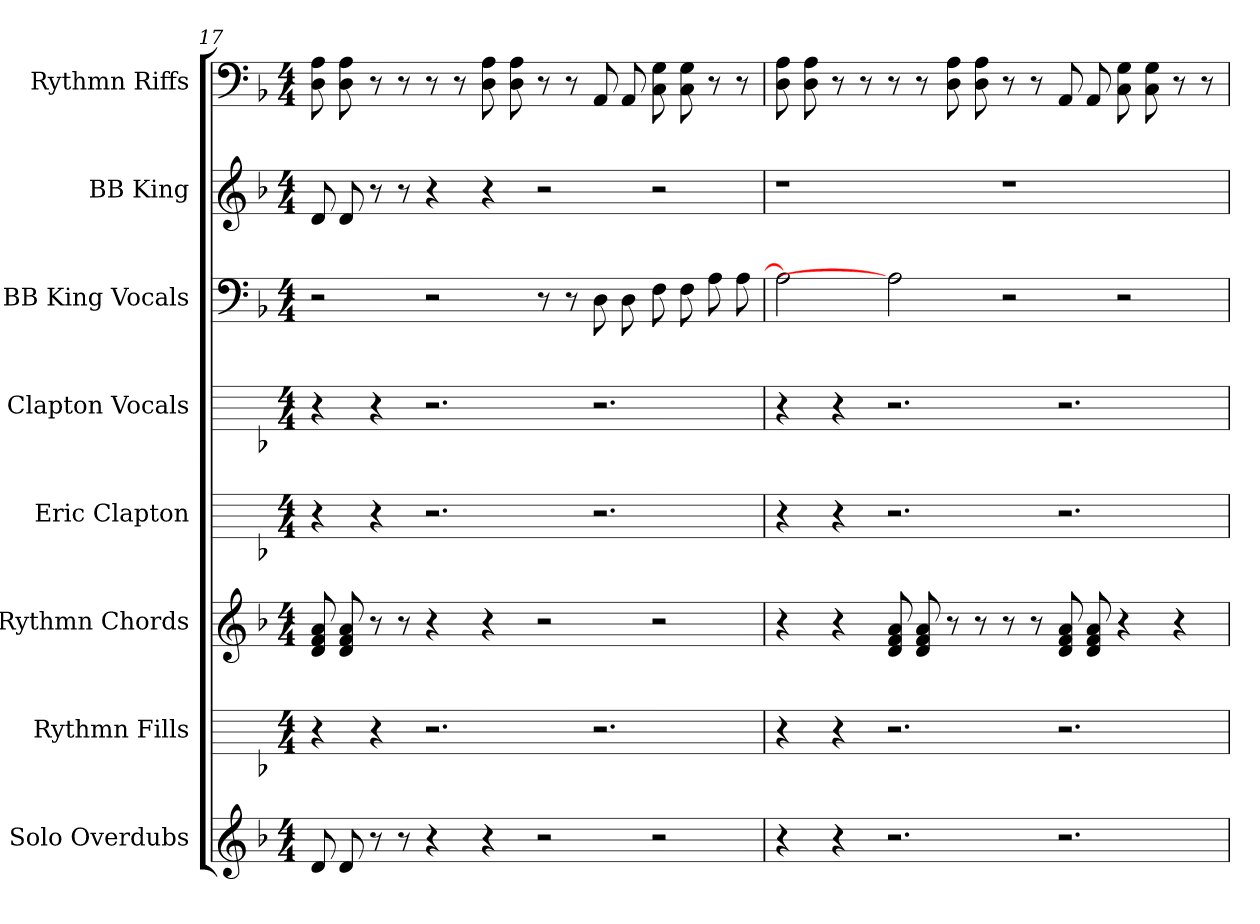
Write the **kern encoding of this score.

**kern	**kern	**kern	**kern	**kern	**kern	**kern	**kern
*part8	*part7	*part6	*part5	*part4	*part3	*part2	*part1
*staff8	*staff7	*staff6	*staff5	*staff4	*staff3	*staff2	*staff1
*I"Solo Overdubs	*I"Rythmn Fills	*I"Rythmn Chords	*I"Eric Clapton	*I"Clapton Vocals	*I"BB King Vocals	*I"BB King	*I"Rythmn Riffs
*	*	*	*	*	*	*	*
*k[b-]	*k[b-]	*k[b-]	*k[b-]	*k[b-]	*k[b-]	*k[b-]	*k[b-]
*M4/4	*M4/4	*M4/4	*M4/4	*M4/4	*M4/4	*M4/4	*M4/4
=17	=17	=17	=17	=17	=17	=17	=17
8d	4r	8a 8f 8d	4r	4r	2r	8d	8A 8D
8d	.	8a 8f 8d	.	.	.	8d	8A 8D
8r	4r	8r	4r	4r	.	8r	8r
8r	.	8r	.	.	.	8r	8r
4r	2.r	4r	2.r	2.r	2r	4r	8r
.	.	.	.	.	.	.	8r
4r	.	4r	.	.	.	4r	8A 8D
.	.	.	.	.	.	.	8A 8D
2r	.	2r	.	.	8r	2r	8r
.	.	.	.	.	8r	.	8r
.	2.r	.	2.r	2.r	8D	.	8AA
.	.	.	.	.	8D	.	8AA
2r	.	2r	.	.	8F	2r	8G 8C
.	.	.	.	.	8F	.	8G 8C
.	.	.	.	.	8A	.	8r
.	.	.	.	.	8A	.	8r
=18	=18	=18	=18	=18	=18	=18	=18
4r	4r	4r	4r	4r	2A]	1r	8A 8D
.	.	.	.	.	.	.	8A 8D
4r	4r	4r	4r	4r	.	.	8r
.	.	.	.	.	.	.	8r
2.r	2.r	8a 8f 8d	2.r	2.r	2A]	.	8r
.	.	8a 8f 8d	.	.	.	.	8r
.	.	8r	.	.	.	.	8A 8D
.	.	8r	.	.	.	.	8A 8D
.	.	8r	.	.	2r	1r	8r
.	.	8r	.	.	.	.	8r
2.r	2.r	8a 8f 8d	2.r	2.r	.	.	8AA
.	.	8a 8f 8d	.	.	.	.	8AA
.	.	4r	.	.	2r	.	8G 8C
.	.	.	.	.	.	.	8G 8C
.	.	4r	.	.	.	.	8r
.	.	.	.	.	.	.	8r
=	=	=	=	=	=	=	=
*-	*-	*-	*-	*-	*-	*-	*-
